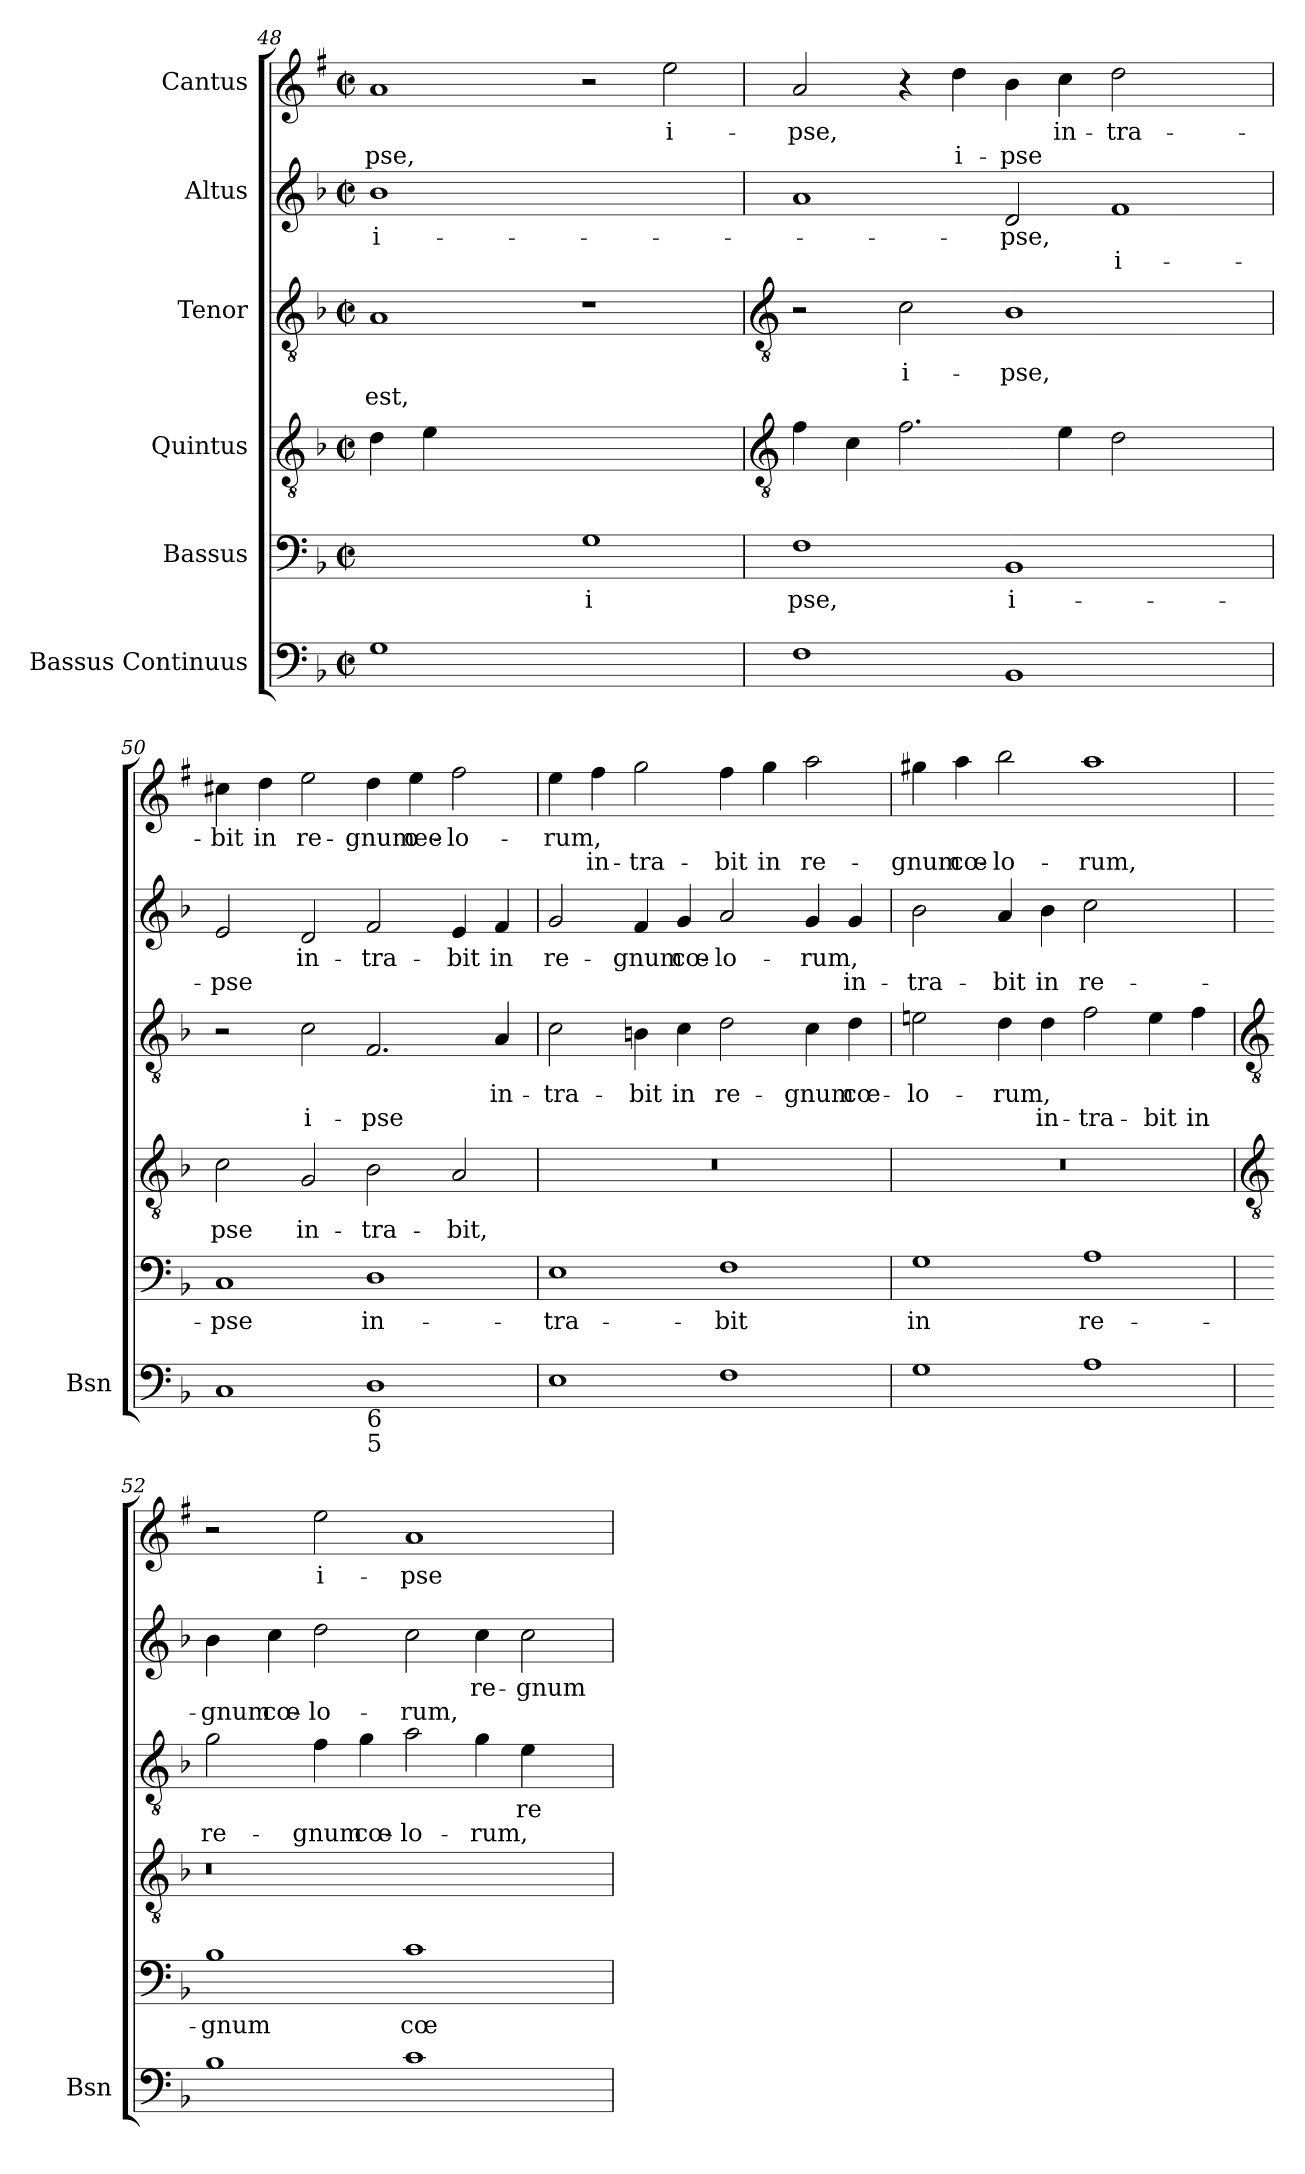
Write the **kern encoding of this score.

**kern	**kern	**text	**kern	**text	**kern	**text	**text	**kern	**text	**text	**kern	**text	**text
*part6	*part5	*part5	*part4	*part4	*part3	*part3	*part3	*part2	*part2	*part2	*part1	*part1	*part1
*staff6	*staff5	*staff5	*staff4	*staff4	*staff3	*staff3	*staff3	*staff2	*staff2	*staff2	*staff1	*staff1	*staff1
*I"Bassus Continuus	*I"Bassus	*	*I"Quintus	*	*I"Tenor	*	*	*I"Altus	*	*	*I"Cantus	*	*
*I'Bsn	*	*	*	*	*	*	*	*	*	*	*	*	*
*clefF4	*clefF4	*	*clefGv2	*	*clefGv2	*	*	*clefG2	*	*	*clefG2	*	*
*	*	*	*	*	*	*	*	*	*	*	*ITrd1c2	*	*
*k[b-]	*k[b-]	*	*k[b-]	*	*k[b-]	*	*	*k[b-]	*	*	*k[b-]	*	*
*F:	*F:	*	*F:	*	*F:	*	*	*F:	*	*	*F:	*	*
*M4/2	*M4/2	*	*M4/2	*	*M4/2	*	*	*M4/2	*	*	*M4/2	*	*
*met(c|)	*met(c|)	*	*met(c|)	*	*met(c|)	*	*	*met(c|)	*	*	*met(c|)	*	*
=48	=48	=48	=48	=48	=48	=48	=48	=48	=48	=48	=48	=48	=48
!	!	!	!	!	!	!	!LO:LY:b	!	!LO:LY:b	!	!	!	!LO:LY:b
1G	2.Dyy_	.	4d	.	1A	.	est,	1b-	i-	.	1g	.	-pse,
.	.	.	4e	.	.	.	.	.	.	.	.	.	.
.	.	.	1.ryy	.	.	.	.	.	.	.	.	.	.
.	4Dyy]	.	.	.	.	.	.	.	.	.	.	.	.
!	!	!LO:LY:b	!	!	!	!	!	!	!	!	!	!	!
1ryy	1G	i	.	.	1r	.	.	1ryy	.	.	2r	.	.
!	!	!	!	!	!	!	!	!	!	!	!	!LO:LY:b	!
.	.	.	.	.	.	.	.	.	.	.	2dd	i-	.
!!LO:LB:g=z
=49	=49	=49	=49	=49	=49	=49	=49	=49	=49	=49	=49	=49	=49
*	*	*	*clefGv2	*	*clefGv2	*	*	*	*	*	*	*	*
!	!	!LO:LY:b	!	!	!	!	!	!	!	!	!	!LO:LY:b	!
1F	1F	pse,	4f	.	2r	.	.	1a	.	.	2g	-pse,	.
.	.	.	4c	.	.	.	.	.	.	.	.	.	.
!	!	!	!	!	!	!LO:LY:b	!	!	!	!	!	!	!
.	.	.	2.f	.	2c	i-	.	.	.	.	4r	.	.
!	!	!	!	!	!	!	!	!	!	!	!	!	!LO:LY:b
.	.	.	.	.	.	.	.	.	.	.	4cc	.	i-
!	!	!LO:LY:b	!	!	!	!LO:LY:b	!	!	!LO:LY:b	!	!	!	!LO:LY:b
1BB-	1BB-	i-	.	.	1B-	-pse,	.	2d	-pse,	.	4a	.	-pse
!	!	!	!	!	!	!	!	!	!	!	!	!LO:LY:b	!
.	.	.	4e	.	.	.	.	.	.	.	4b-	in-	.
!	!	!	!	!	!	!	!	!	!	!LO:LY:b	!	!LO:LY:b	!
.	.	.	2d	.	.	.	.	1f	.	i-	2cc	-tra-	.
2ryy	2ryy	.	2ryy	.	2ryy	.	.	.	.	.	2ryy	.	.
=50	=50	=50	=50	=50	=50	=50	=50	=50	=50	=50	=50	=50	=50
!	!	!LO:LY:b	!	!LO:LY:b	!	!	!	!	!	!LO:LY:b	!	!LO:LY:b	!
1C	1C	-pse	2c	pse	2r	.	.	2e	.	-pse	4bn	-bit	.
!	!	!	!	!	!	!	!	!	!	!	!	!LO:LY:b	!
.	.	.	.	.	.	.	.	.	.	.	4cc	in	.
!	!	!	!	!LO:LY:b	!	!	!LO:LY:b	!	!LO:LY:b	!	!	!LO:LY:b	!
.	.	.	2G	in-	2c	.	i-	2d	in-	.	2dd	re-	.
!LO:TX:b:t=6	!	!	!	!	!	!	!	!	!	!	!	!	!
!LO:TX:b:t=5	!	!	!	!	!	!	!	!	!	!	!	!	!
!	!	!LO:LY:b	!	!LO:LY:b	!	!	!LO:LY:b	!	!LO:LY:b	!	!	!LO:LY:b	!
1D	1D	in-	2B-	-tra-	2.F	.	-pse	2f	-tra-	.	4cc	-gnum	.
!	!	!	!	!	!	!	!	!	!	!	!	!LO:LY:b	!
.	.	.	.	.	.	.	.	.	.	.	4dd	œe-	.
!	!	!	!	!LO:LY:b	!	!	!	!	!LO:LY:b	!	!	!LO:LY:b	!
.	.	.	2A	-bit,	.	.	.	4e	-bit	.	2ee	-lo-	.
!	!	!	!	!	!	!LO:LY:b	!	!	!LO:LY:b	!	!	!	!
.	.	.	.	.	4A	in-	.	4f	in	.	.	.	.
!!LO:LB:g=z
=51	=51	=51	=51	=51	=51	=51	=51	=51	=51	=51	=51	=51	=51
!	!	!LO:LY:b	!	!	!	!LO:LY:b	!	!	!LO:LY:b	!	!	!LO:LY:b	!
1E	1E	-tra-	0r	.	2c	-tra-	.	2g	re-	.	4dd	-rum,	.
!	!	!	!	!	!	!	!	!	!	!	!	!	!LO:LY:b
.	.	.	.	.	.	.	.	.	.	.	4ee	.	in-
!	!	!	!	!	!	!LO:LY:b	!	!	!LO:LY:b	!	!	!	!LO:LY:b
.	.	.	.	.	4Bn	-bit	.	4f	-gnum	.	2ff	.	-tra-
!	!	!	!	!	!	!LO:LY:b	!	!	!LO:LY:b	!	!	!	!
.	.	.	.	.	4c	in	.	4g	cœ-	.	.	.	.
!	!	!LO:LY:b	!	!	!	!LO:LY:b	!	!	!LO:LY:b	!	!	!	!LO:LY:b
1F	1F	-bit	.	.	2d	re-	.	2a	-lo-	.	4ee	.	-bit
!	!	!	!	!	!	!	!	!	!	!	!	!	!LO:LY:b
.	.	.	.	.	.	.	.	.	.	.	4ff	.	in
!	!	!	!	!	!	!LO:LY:b	!	!	!LO:LY:b	!	!	!	!LO:LY:b
.	.	.	.	.	4c	-gnum	.	4g	-rum,	.	2gg	.	re-
!	!	!	!	!	!	!LO:LY:b	!	!	!	!LO:LY:b	!	!	!
.	.	.	.	.	4d	cœ-	.	4g	.	in-	.	.	.
=51A	=51A	=51A	=51A	=51A	=51A	=51A	=51A	=51A	=51A	=51A	=51A	=51A	=51A
!	!	!LO:LY:b	!	!	!	!LO:LY:b	!	!	!	!LO:LY:b	!	!	!LO:LY:b
1G	1G	in	0r	.	2en	-lo-	.	2b-	.	-tra-	4ff#X	.	-gnum
!	!	!	!	!	!	!	!	!	!	!	!	!	!LO:LY:b
.	.	.	.	.	.	.	.	.	.	.	4gg	.	cœ-
!	!	!	!	!	!	!LO:LY:b	!	!	!	!LO:LY:b	!	!	!LO:LY:b
.	.	.	.	.	4d	-rum,	.	4a	.	-bit	2aa	.	-lo-
!	!	!	!	!	!	!	!LO:LY:b	!	!	!LO:LY:b	!	!	!
.	.	.	.	.	4d	.	in-	4b-	.	in	.	.	.
!	!	!LO:LY:b	!	!	!	!	!LO:LY:b	!	!	!LO:LY:b	!	!	!LO:LY:b
1A	1A	re-	.	.	2f	.	-tra-	2cc	.	re-	1gg	.	-rum,
!	!	!	!	!	!	!	!LO:LY:b	!	!	!	!	!	!
.	.	.	.	.	4e	.	-bit	2ryy	.	.	.	.	.
!	!	!	!	!	!	!	!LO:LY:b	!	!	!	!	!	!
.	.	.	.	.	4f	.	in	.	.	.	.	.	.
!!LO:LB:g=z
=52A	=52A	=52A	=52A	=52A	=52A	=52A	=52A	=52A	=52A	=52A	=52A	=52A	=52A
*	*	*	*clefGv2	*	*clefGv2	*	*	*	*	*	*	*	*
!	!	!LO:LY:b	!	!	!	!	!LO:LY:b	!	!	!LO:LY:b	!	!	!
1B-	1B-	-gnum	0r	.	2g	.	re-	4b-	.	-gnum	2r	.	.
!	!	!	!	!	!	!	!	!	!	!LO:LY:b	!	!	!
.	.	.	.	.	.	.	.	4cc	.	cœ-	.	.	.
!	!	!	!	!	!	!	!LO:LY:b	!	!	!LO:LY:b	!	!LO:LY:b	!
.	.	.	.	.	4f	.	-gnum	2dd	.	-lo-	2dd	i-	.
!	!	!	!	!	!	!	!LO:LY:b	!	!	!	!	!	!
.	.	.	.	.	4g	.	cœ-	.	.	.	.	.	.
!	!	!LO:LY:b	!	!	!	!	!LO:LY:b	!	!	!LO:LY:b	!	!LO:LY:b	!
1c	1c	cœ	.	.	2a	.	-lo-	2cc	.	-rum,	1g	-pse	.
!	!	!	!	!	!	!	!LO:LY:b	!	!LO:LY:b	!	!	!	!
.	.	.	.	.	4g	.	-rum,	4cc	re-	.	.	.	.
!	!	!	!	!	!	!LO:LY:b	!	!	!LO:LY:b	!	!	!	!
.	.	.	.	.	4e	re-	.	2cc	-gnum	.	.	.	.
4ryy	4ryy	.	4ryy	.	4ryy	.	.	.	.	.	4ryy	.	.
=	=	=	=	=	=	=	=	=	=	=	=	=	=
*-	*-	*-	*-	*-	*-	*-	*-	*-	*-	*-	*-	*-	*-
